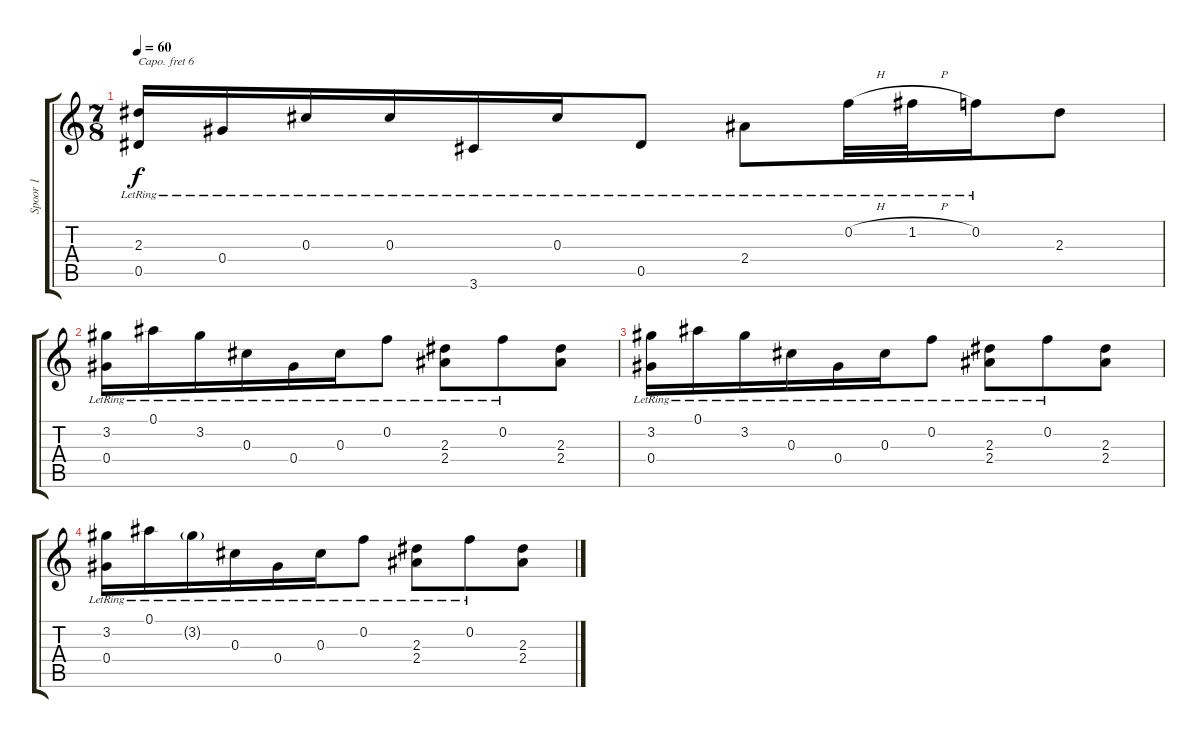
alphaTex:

\track ("Spoor 1" "Spoor 1") {instrument acousticguitarsteel}
\staff {score tabs}
\capo 6
\tuning (E4 B3 G3 D3 A2 E2) {hide}
\ts (7 8)
\tempo 60
\clef g2
\ks c
(2.3{lr} 0.5{lr}).16{dy f} 0.4{lr}.16 0.3{lr}.16 0.3{lr}.16 3.6{lr}.16 0.3{lr}.16 0.5{lr}.8 2.4{lr}.8 0.2{h lr}.32 1.2{h lr}.32 0.2{lr}.16 2.3.8 |
(3.2{lr} 0.4{lr}).16 0.1{lr}.16 3.2{lr}.16 0.3{lr}.16 0.4{lr}.16 0.3{lr}.16 0.2{lr}.8 (2.3{lr} 2.4{lr}).8 0.2{lr}.8 (2.3 2.4).8 |
(3.2{lr} 0.4{lr}).16 0.1{lr}.16 3.2{lr}.16 0.3{lr}.16 0.4{lr}.16 0.3{lr}.16 0.2{lr}.8 (2.3{lr} 2.4{lr}).8{volume 6} 0.2{lr}.8 (2.3 2.4).8 |
(3.2{lr} 0.4{lr}).16 0.1{lr}.16 3.2{g lr}.16 0.3{lr}.16 0.4{lr}.16 0.3{lr}.16 0.2{lr}.8 (2.3{lr} 2.4{lr}).8 0.2{lr}.8 (2.3 2.4).8
